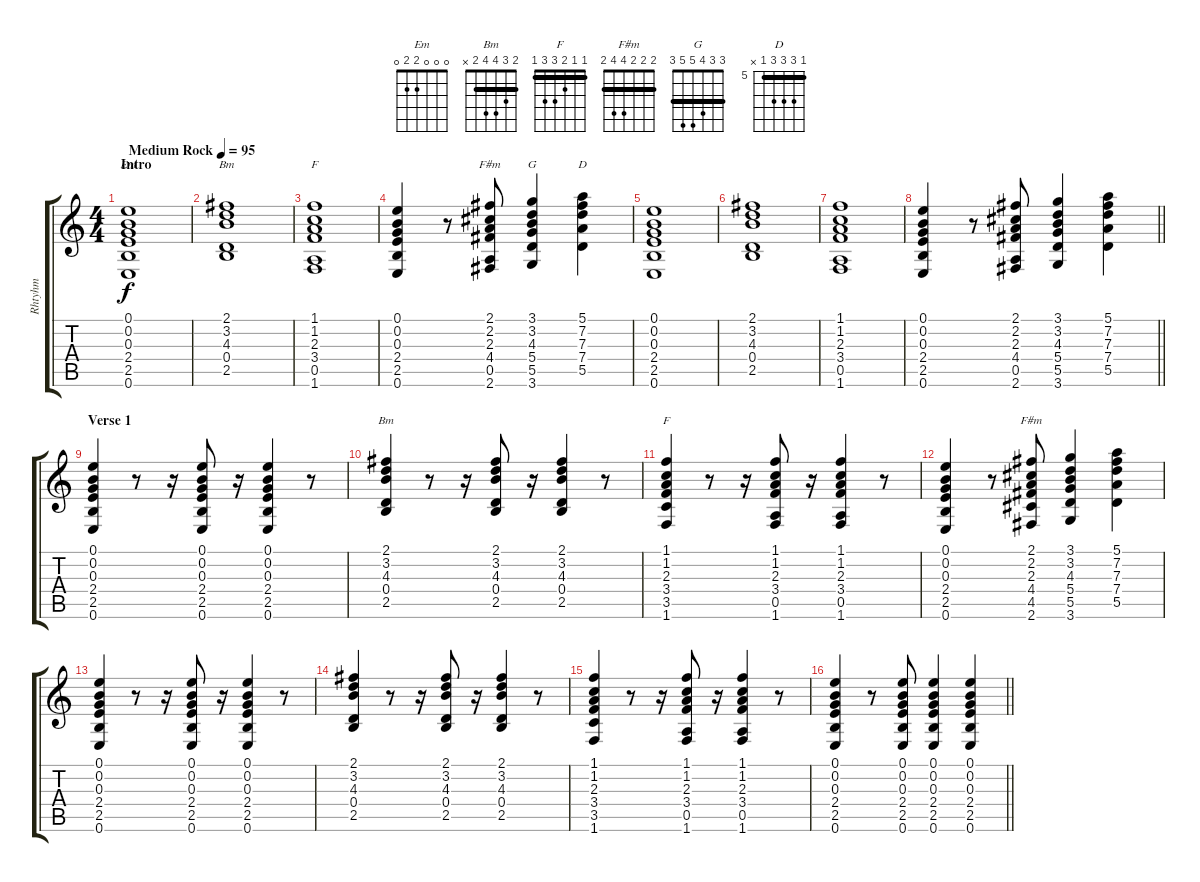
\track ("Rhtyhm" "Rhtyhm") {solo instrument acousticguitarsteel}
\staff {score tabs}
\tuning (E4 B3 G3 D3 A2 E2) {hide}
\chord ("Em" 0 0 0 2 2 0)
\chord ("Bm" 2 3 4 0 2 x)
\chord ("F" 1 1 2 3 0 1) {barre 1}
\chord ("F#m" 2 2 2 4 0 2) {barre 2}
\chord ("G" 3 3 4 5 5 3) {barre 3}
\chord ("D" 5 7 7 7 5 x) {firstfret 5 barre 5}
\chord ("Bm" 2 3 4 4 2 x) {barre 2}
\chord ("F" 1 1 2 3 3 1) {barre 1}
\chord ("F#m" 2 2 2 4 4 2) {barre 2}
\ts (4 4)
\section ("" "Intro")
\tempo (95 "Medium Rock")
\clef g2
\ks c
(0.1 0.2 0.3 2.4 2.5 0.6).1{ch "Em" dy f instrument acousticguitarsteel} |
(2.1 3.2 4.3 0.4 2.5).1{ch "Bm"} |
(1.1 1.2 2.3 3.4 0.5 1.6).1{ch "F"} |
(0.1 0.2 0.3 2.4 2.5 0.6).4 r.8 (2.1 2.2 2.3 4.4 0.5 2.6).8{ch "F#m"} (3.1 3.2 4.3 5.4 5.5 3.6).4{ch "G"} (5.1 7.2 7.3 7.4 5.5).4{ch "D"} |
(0.1 0.2 0.3 2.4 2.5 0.6).1 |
(2.1 3.2 4.3 0.4 2.5).1 |
(1.1 1.2 2.3 3.4 0.5 1.6).1 |
\barLineRight lightlight
(0.1 0.2 0.3 2.4 2.5 0.6).4 r.8 (2.1 2.2 2.3 4.4 0.5 2.6).8 (3.1 3.2 4.3 5.4 5.5 3.6).4 (5.1 7.2 7.3 7.4 5.5).4 |
\section ("" "Verse 1")
(0.1 0.2 0.3 2.4 2.5 0.6).4 r.8 r.16 (0.1 0.2 0.3 2.4 2.5 0.6).8 r.16 (0.1 0.2 0.3 2.4 2.5 0.6).4 r.8 |
(2.1 3.2 4.3 0.4 2.5).4{ch "Bm"} r.8 r.16 (2.1 3.2 4.3 0.4 2.5).8 r.16 (2.1 3.2 4.3 0.4 2.5).4 r.8 |
(1.1 1.2 2.3 3.4 3.5 1.6).4{ch "F"} r.8 r.16 (1.1 1.2 2.3 3.4 0.5 1.6).8 r.16 (1.1 1.2 2.3 3.4 0.5 1.6).4 r.8 |
(0.1 0.2 0.3 2.4 2.5 0.6).4 r.8 (2.1 2.2 2.3 4.4 4.5 2.6).8{ch "F#m"} (3.1 3.2 4.3 5.4 5.5 3.6).4 (5.1 7.2 7.3 7.4 5.5).4 |
(0.1 0.2 0.3 2.4 2.5 0.6).4 r.8 r.16 (0.1 0.2 0.3 2.4 2.5 0.6).8 r.16 (0.1 0.2 0.3 2.4 2.5 0.6).4 r.8 |
(2.1 3.2 4.3 0.4 2.5).4 r.8 r.16 (2.1 3.2 4.3 0.4 2.5).8 r.16 (2.1 3.2 4.3 0.4 2.5).4 r.8 |
(1.1 1.2 2.3 3.4 3.5 1.6).4 r.8 r.16 (1.1 1.2 2.3 3.4 0.5 1.6).8 r.16 (1.1 1.2 2.3 3.4 0.5 1.6).4 r.8 |
\barLineRight lightlight
(0.1 0.2 0.3 2.4 2.5 0.6).4 r.8 (0.1 0.2 0.3 2.4 2.5 0.6).8 (0.1 0.2 0.3 2.4 2.5 0.6).4 (0.1 0.2 0.3 2.4 2.5 0.6).4
